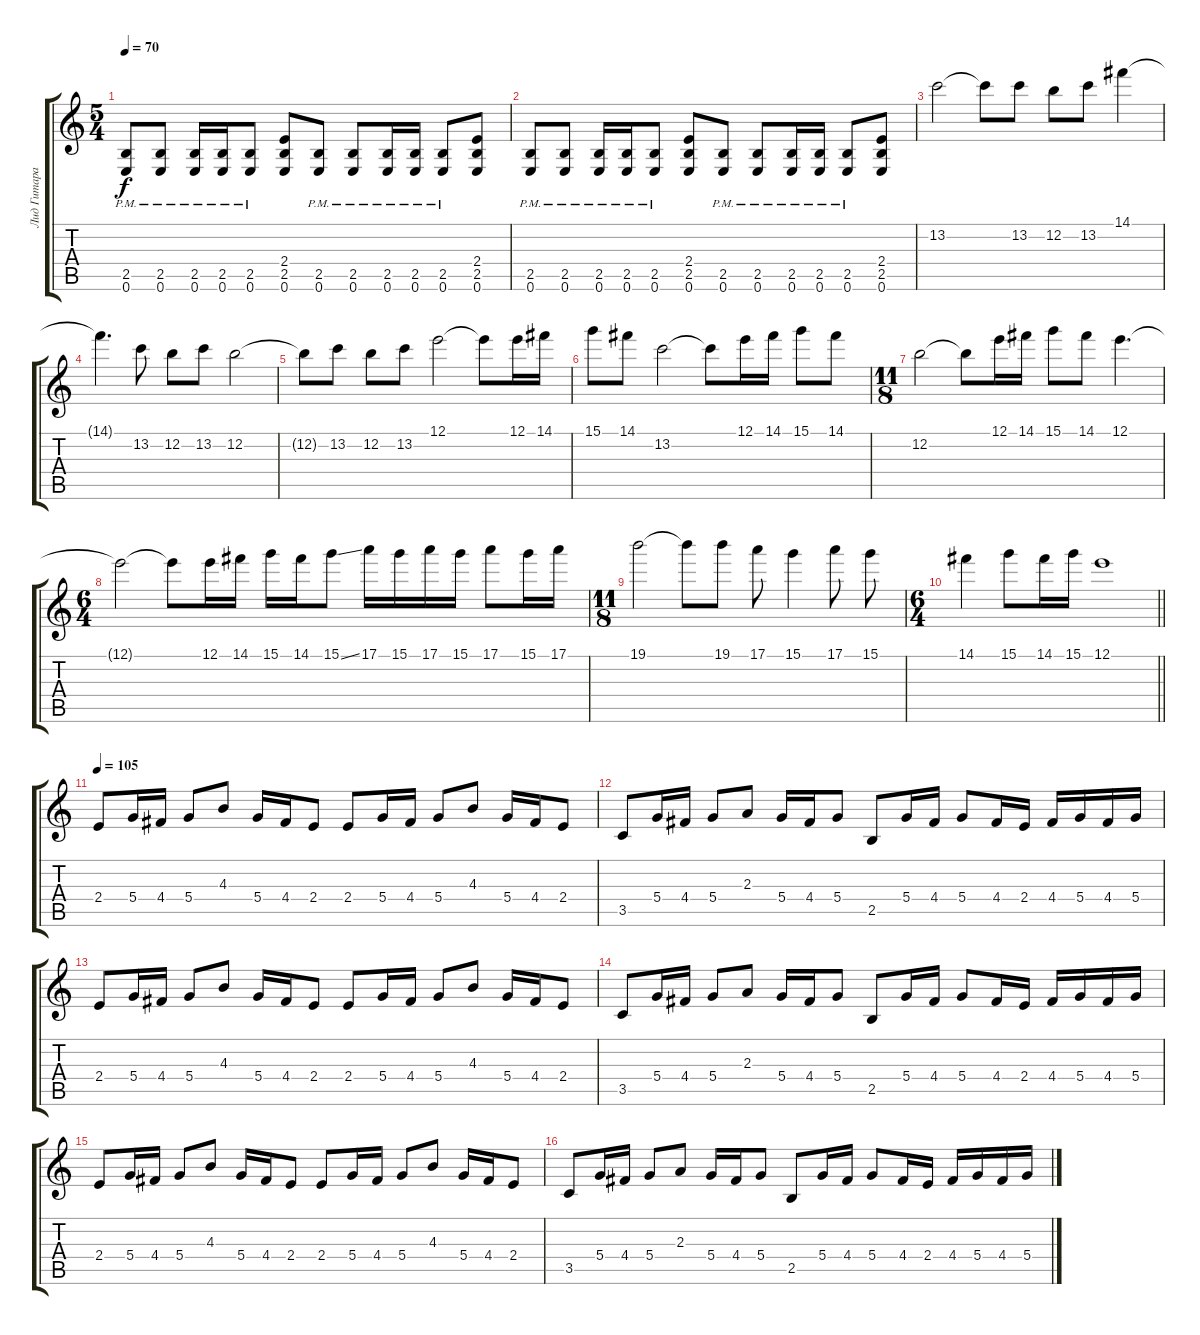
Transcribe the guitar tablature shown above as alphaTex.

\track ("Лид Гитара" "Лид Гитара") {instrument electricguitarclean}
\staff {score tabs}
\tuning (E4 B3 G3 D3 A2 E2) {hide}
\ts (5 4)
\tempo 70
\clef g2
\ks c
(2.5{pm} 0.6{pm}).8{dy f} (2.5{pm} 0.6{pm}).8 (2.5{pm} 0.6{pm}).16 (2.5{pm} 0.6{pm}).16 (2.5{pm} 0.6{pm}).8 (2.4 2.5 0.6).8 (2.5{pm} 0.6{pm}).8 (2.5{pm} 0.6{pm}).8 (2.5{pm} 0.6{pm}).16 (2.5{pm} 0.6{pm}).16 (2.5{pm} 0.6{pm}).8 (2.4 2.5 0.6).8 |
(2.5{pm} 0.6{pm}).8 (2.5{pm} 0.6{pm}).8 (2.5{pm} 0.6{pm}).16 (2.5{pm} 0.6{pm}).16 (2.5{pm} 0.6{pm}).8 (2.4 2.5 0.6).8 (2.5{pm} 0.6{pm}).8 (2.5{pm} 0.6{pm}).8 (2.5{pm} 0.6{pm}).16 (2.5{pm} 0.6{pm}).16 (2.5{pm} 0.6{pm}).8 (2.4 2.5 0.6).8 |
13.2.2 13.2{t}.8 13.2.8 12.2.8 13.2.8 14.1.4 |
14.1{t}.4{d} 13.2.8 12.2.8 13.2.8 12.2.2 |
12.2{t}.8 13.2.8 12.2.8 13.2.8 12.1.2 12.1{t}.8 12.1.16 14.1.16 |
15.1.8 14.1.8 13.2.2 13.2{t}.8 12.1.16 14.1.16 15.1.8 14.1.8 |
\ts (11 8)
12.2.2 12.2{t}.8 12.1.16 14.1.16 15.1.8 14.1.8 12.1.4{d} |
\ts (6 4)
12.1{t}.2 12.1{t}.8 12.1.16 14.1.16 15.1.16 14.1.16 15.1{ss}.8 17.1.16 15.1.16 17.1.16 15.1.16 17.1.8 15.1.16 17.1.16 |
\ts (11 8)
19.1.2 19.1{t}.8 19.1.8 17.1.8 15.1.4 17.1.8 15.1.8 |
\ts (6 4)
\barLineRight lightlight
14.1.4 15.1.8 14.1.16 15.1.16 12.1.1 |
\section ("" "")
\tempo 105
2.4.8 5.4.16 4.4.16 5.4.8 4.3.8 5.4.16 4.4.16 2.4.8 2.4.8 5.4.16 4.4.16 5.4.8 4.3.8 5.4.16 4.4.16 2.4.8 |
3.5.8 5.4.16 4.4.16 5.4.8 2.3.8 5.4.16 4.4.16 5.4.8 2.5.8 5.4.16 4.4.16 5.4.8 4.4.16 2.4.16 4.4.16 5.4.16 4.4.16 5.4.16 |
2.4.8 5.4.16 4.4.16 5.4.8 4.3.8 5.4.16 4.4.16 2.4.8 2.4.8 5.4.16 4.4.16 5.4.8 4.3.8 5.4.16 4.4.16 2.4.8 |
3.5.8 5.4.16 4.4.16 5.4.8 2.3.8 5.4.16 4.4.16 5.4.8 2.5.8 5.4.16 4.4.16 5.4.8 4.4.16 2.4.16 4.4.16 5.4.16 4.4.16 5.4.16 |
2.4.8 5.4.16 4.4.16 5.4.8 4.3.8 5.4.16 4.4.16 2.4.8 2.4.8 5.4.16 4.4.16 5.4.8 4.3.8 5.4.16 4.4.16 2.4.8 |
3.5.8 5.4.16 4.4.16 5.4.8 2.3.8 5.4.16 4.4.16 5.4.8 2.5.8 5.4.16 4.4.16 5.4.8 4.4.16 2.4.16 4.4.16 5.4.16 4.4.16 5.4.16
